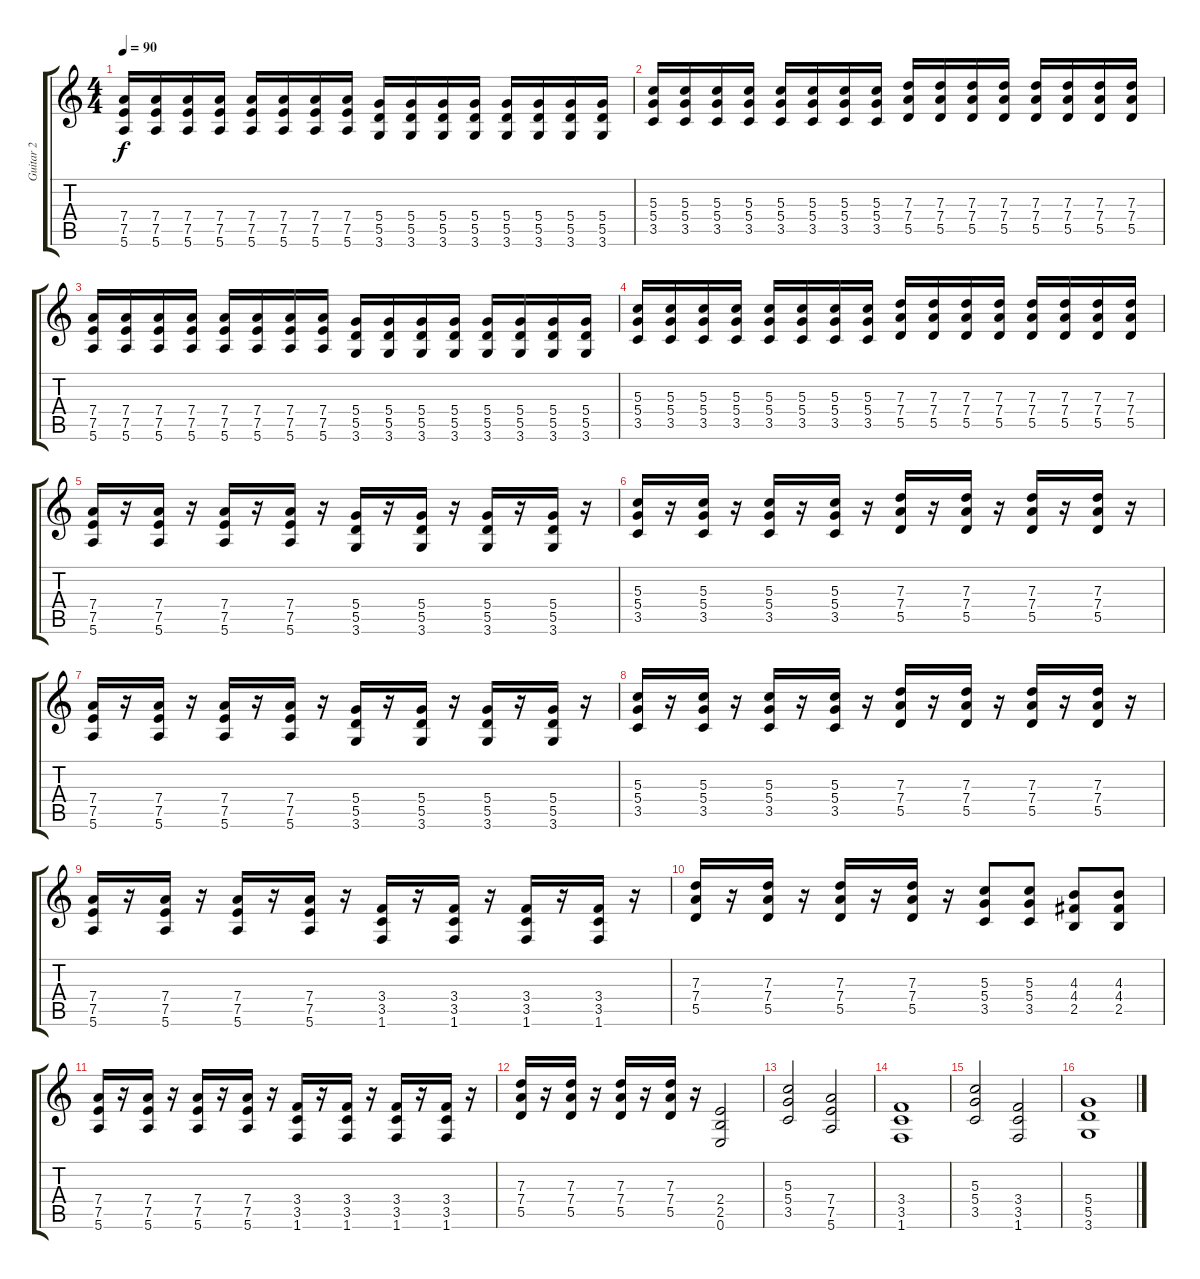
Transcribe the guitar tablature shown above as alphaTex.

\track ("Guitar 2" "Guitar 2") {instrument distortionguitar}
\staff {score tabs}
\tuning (E4 B3 G3 D3 A2 E2) {hide}
\ts (4 4)
\tempo 90
\clef g2
\ks c
(7.4 7.5 5.6).16{dy f instrument distortionguitar} (7.4 7.5 5.6).16 (7.4 7.5 5.6).16 (7.4 7.5 5.6).16 (7.4 7.5 5.6).16 (7.4 7.5 5.6).16 (7.4 7.5 5.6).16 (7.4 7.5 5.6).16 (5.4 5.5 3.6).16 (5.4 5.5 3.6).16 (5.4 5.5 3.6).16 (5.4 5.5 3.6).16 (5.4 5.5 3.6).16 (5.4 5.5 3.6).16 (5.4 5.5 3.6).16 (5.4 5.5 3.6).16 |
(5.3 5.4 3.5).16 (5.3 5.4 3.5).16 (5.3 5.4 3.5).16 (5.3 5.4 3.5).16 (5.3 5.4 3.5).16 (5.3 5.4 3.5).16 (5.3 5.4 3.5).16 (5.3 5.4 3.5).16 (7.3 7.4 5.5).16 (7.3 7.4 5.5).16 (7.3 7.4 5.5).16 (7.3 7.4 5.5).16 (7.3 7.4 5.5).16 (7.3 7.4 5.5).16 (7.3 7.4 5.5).16 (7.3 7.4 5.5).16 |
(7.4 7.5 5.6).16 (7.4 7.5 5.6).16 (7.4 7.5 5.6).16 (7.4 7.5 5.6).16 (7.4 7.5 5.6).16 (7.4 7.5 5.6).16 (7.4 7.5 5.6).16 (7.4 7.5 5.6).16 (5.4 5.5 3.6).16 (5.4 5.5 3.6).16 (5.4 5.5 3.6).16 (5.4 5.5 3.6).16 (5.4 5.5 3.6).16 (5.4 5.5 3.6).16 (5.4 5.5 3.6).16 (5.4 5.5 3.6).16 |
(5.3 5.4 3.5).16 (5.3 5.4 3.5).16 (5.3 5.4 3.5).16 (5.3 5.4 3.5).16 (5.3 5.4 3.5).16 (5.3 5.4 3.5).16 (5.3 5.4 3.5).16 (5.3 5.4 3.5).16 (7.3 7.4 5.5).16 (7.3 7.4 5.5).16 (7.3 7.4 5.5).16 (7.3 7.4 5.5).16 (7.3 7.4 5.5).16 (7.3 7.4 5.5).16 (7.3 7.4 5.5).16 (7.3 7.4 5.5).16 |
(7.4 7.5 5.6).16 r.16 (7.4 7.5 5.6).16 r.16 (7.4 7.5 5.6).16 r.16 (7.4 7.5 5.6).16 r.16 (5.4 5.5 3.6).16 r.16 (5.4 5.5 3.6).16 r.16 (5.4 5.5 3.6).16 r.16 (5.4 5.5 3.6).16 r.16 |
(5.3 5.4 3.5).16 r.16 (5.3 5.4 3.5).16 r.16 (5.3 5.4 3.5).16 r.16 (5.3 5.4 3.5).16 r.16 (7.3 7.4 5.5).16 r.16 (7.3 7.4 5.5).16 r.16 (7.3 7.4 5.5).16 r.16 (7.3 7.4 5.5).16 r.16 |
(7.4 7.5 5.6).16 r.16 (7.4 7.5 5.6).16 r.16 (7.4 7.5 5.6).16 r.16 (7.4 7.5 5.6).16 r.16 (5.4 5.5 3.6).16 r.16 (5.4 5.5 3.6).16 r.16 (5.4 5.5 3.6).16 r.16 (5.4 5.5 3.6).16 r.16 |
(5.3 5.4 3.5).16 r.16 (5.3 5.4 3.5).16 r.16 (5.3 5.4 3.5).16 r.16 (5.3 5.4 3.5).16 r.16 (7.3 7.4 5.5).16 r.16 (7.3 7.4 5.5).16 r.16 (7.3 7.4 5.5).16 r.16 (7.3 7.4 5.5).16 r.16 |
(7.4 7.5 5.6).16 r.16 (7.4 7.5 5.6).16 r.16 (7.4 7.5 5.6).16 r.16 (7.4 7.5 5.6).16 r.16 (3.4 3.5 1.6).16 r.16 (3.4 3.5 1.6).16 r.16 (3.4 3.5 1.6).16 r.16 (3.4 3.5 1.6).16 r.16 |
(7.3 7.4 5.5).16 r.16 (7.3 7.4 5.5).16 r.16 (7.3 7.4 5.5).16 r.16 (7.3 7.4 5.5).16 r.16 (5.3 5.4 3.5).8 (5.3 5.4 3.5).8 (4.3 4.4 2.5).8 (4.3 4.4 2.5).8 |
(7.4 7.5 5.6).16 r.16 (7.4 7.5 5.6).16 r.16 (7.4 7.5 5.6).16 r.16 (7.4 7.5 5.6).16 r.16 (3.4 3.5 1.6).16 r.16 (3.4 3.5 1.6).16 r.16 (3.4 3.5 1.6).16 r.16 (3.4 3.5 1.6).16 r.16 |
(7.3 7.4 5.5).16 r.16 (7.3 7.4 5.5).16 r.16 (7.3 7.4 5.5).16 r.16 (7.3 7.4 5.5).16 r.16 (2.4 2.5 0.6).2 |
(5.3 5.4 3.5).2 (7.4 7.5 5.6).2 |
(3.4 3.5 1.6).1 |
(5.3 5.4 3.5).2 (3.4 3.5 1.6).2 |
(5.4 5.5 3.6).1
